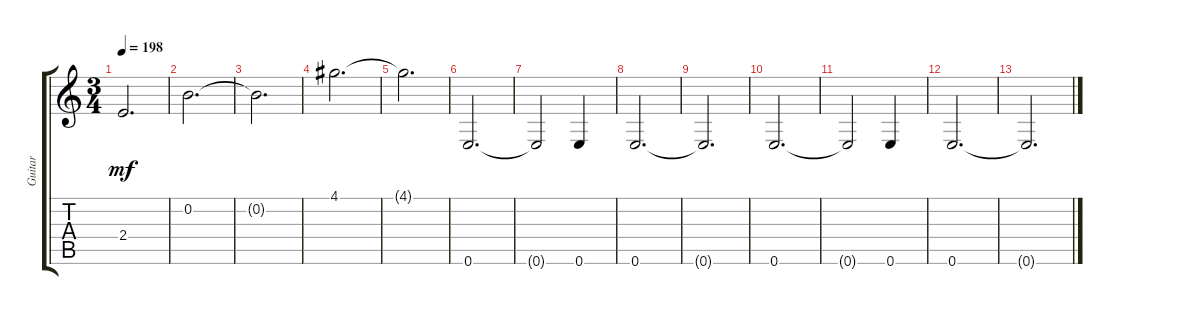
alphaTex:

\track ("Guitar" "Guitar") {instrument acousticguitarsteel}
\staff {score tabs}
\tuning (E4 B3 G3 D3 A2 E2) {hide}
\ts (3 4)
\tempo 198
\clef g2
\ks c
2.4{t}.2{d dy mf} |
0.2.2{d} |
0.2{t}.2{d} |
4.1.2{d} |
4.1{t}.2{d} |
0.6.2{d} |
0.6{t}.2 0.6.4 |
0.6.2{d} |
0.6{t}.2{d} |
0.6.2{d} |
0.6{t}.2 0.6.4 |
0.6.2{d} |
0.6{t}.2{d}
